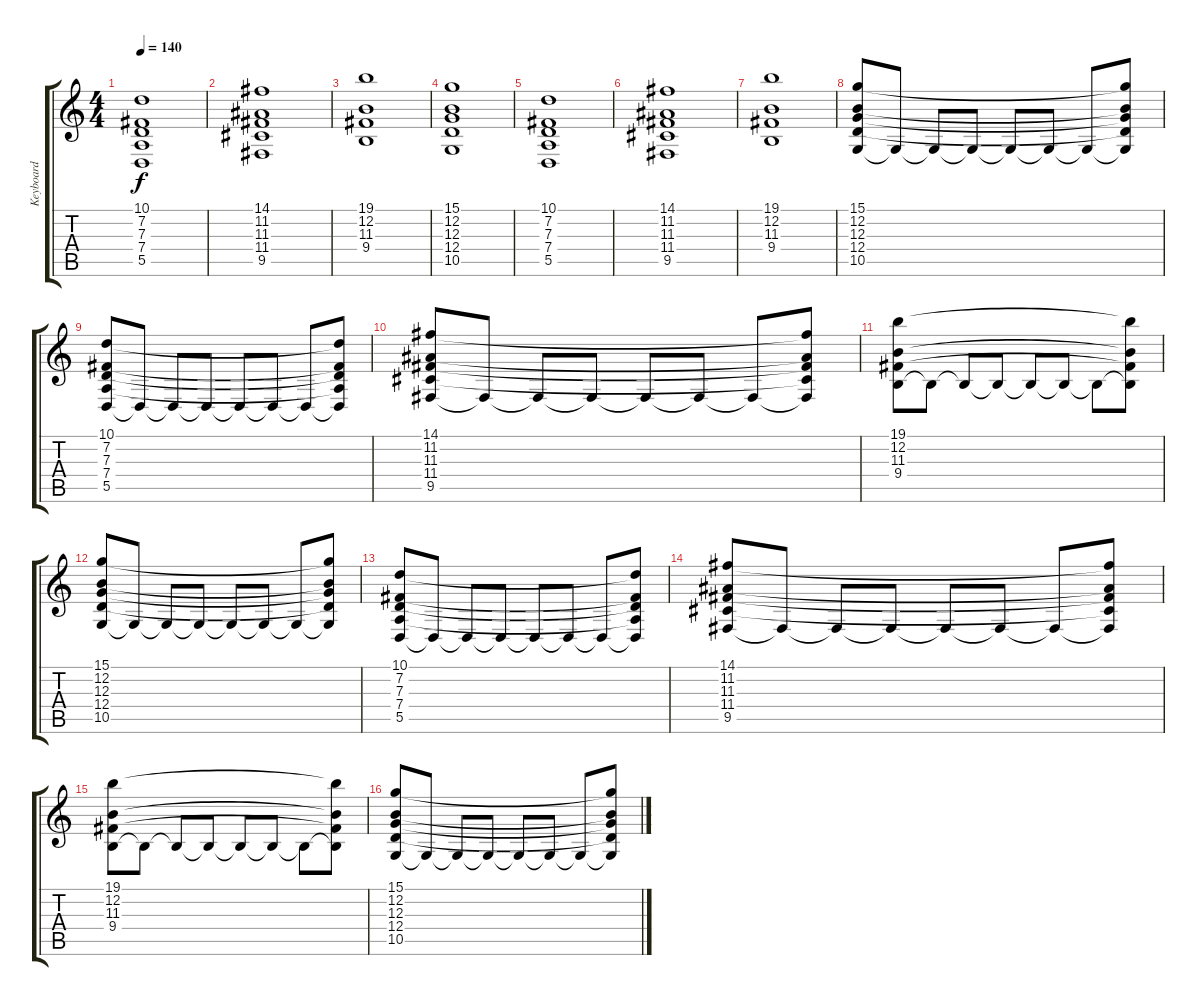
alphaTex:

\track ("Keyboard" "Keyboard") {instrument stringensemble1}
\staff {score tabs}
\tuning (E4 B3 G3 D3 A2 E2) {hide}
\ts (4 4)
\tempo 140
\clef g2
\ks c
(10.1 7.2 7.3 7.4 5.5).1{dy f} |
(14.1 11.2 11.3 11.4 9.5).1 |
(19.1 12.2 11.3 9.4).1 |
(15.1 12.2 12.3 12.4 10.5).1 |
(10.1 7.2 7.3 7.4 5.5).1 |
(14.1 11.2 11.3 11.4 9.5).1 |
(19.1 12.2 11.3 9.4).1 |
(15.1 12.2 12.3 12.4 10.5).8 10.5{t}.8 10.5{t}.8 10.5{t}.8 10.5{t}.8 10.5{t}.8 10.5{t}.8 (15.1{t} 12.2{t} 12.3{t} 12.4{t} 10.5{t}).8{volume 2} |
(10.1 7.2 7.3 7.4 5.5).8{volume 10} 5.5{t}.8 5.5{t}.8 5.5{t}.8 5.5{t}.8 5.5{t}.8 5.5{t}.8 (10.1{t} 7.2{t} 7.3{t} 7.4{t} 5.5{t}).8 |
(14.1 11.2 11.3 11.4 9.5).8{volume 6} 9.5{t}.8 9.5{t}.8 9.5{t}.8 9.5{t}.8 9.5{t}.8 9.5{t}.8 (14.1{t} 11.2{t} 11.3{t} 11.4{t} 9.5{t}).8{volume 2} |
(19.1 12.2 11.3 9.4).8{volume 10} 9.4{t}.8 9.4{t}.8 9.4{t}.8 9.4{t}.8 9.4{t}.8 9.4{t}.8 (19.1{t} 12.2{t} 11.3{t} 9.4{t}).8{volume 2} |
(15.1 12.2 12.3 12.4 10.5).8{volume 6} 10.5{t}.8 10.5{t}.8 10.5{t}.8 10.5{t}.8 10.5{t}.8 10.5{t}.8 (15.1{t} 12.2{t} 12.3{t} 12.4{t} 10.5{t}).8{volume 2} |
(10.1 7.2 7.3 7.4 5.5).8{volume 10} 5.5{t}.8 5.5{t}.8 5.5{t}.8 5.5{t}.8 5.5{t}.8 5.5{t}.8 (10.1{t} 7.2{t} 7.3{t} 7.4{t} 5.5{t}).8 |
(14.1 11.2 11.3 11.4 9.5).8{volume 6} 9.5{t}.8 9.5{t}.8 9.5{t}.8 9.5{t}.8 9.5{t}.8 9.5{t}.8 (14.1{t} 11.2{t} 11.3{t} 11.4{t} 9.5{t}).8{volume 2} |
(19.1 12.2 11.3 9.4).8{volume 10} 9.4{t}.8 9.4{t}.8 9.4{t}.8 9.4{t}.8 9.4{t}.8 9.4{t}.8 (19.1{t} 12.2{t} 11.3{t} 9.4{t}).8{volume 2} |
(15.1 12.2 12.3 12.4 10.5).8{volume 6} 10.5{t}.8 10.5{t}.8 10.5{t}.8 10.5{t}.8 10.5{t}.8 10.5{t}.8 (15.1{t} 12.2{t} 12.3{t} 12.4{t} 10.5{t}).8{volume 2}
